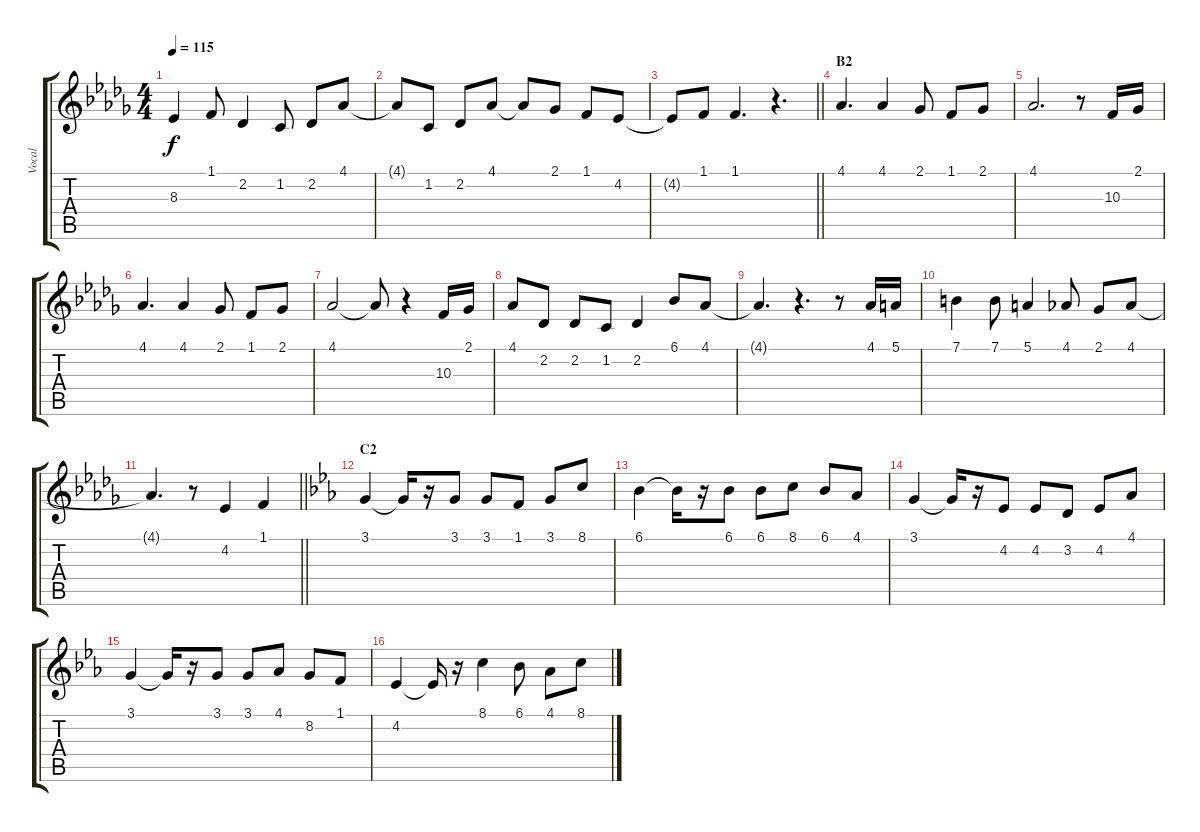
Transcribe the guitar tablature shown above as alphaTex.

\track ("Vocal" "Vocal") {instrument choiraahs}
\staff {score tabs}
\tuning (E4 B3 G3 D3 A2 E2) {hide}
\ts (4 4)
\tempo 115
\clef g2
\ks db
8.3.4{dy f} 1.1.8 2.2.4 1.2.8 2.2.8 4.1.8 |
4.1{t}.8 1.2.8 2.2.8 4.1.8 4.1{t}.8 2.1.8 1.1.8 4.2.8 |
\barLineRight lightlight
4.2{t}.8 1.1.8 1.1.4{d} r.4{d} |
\section ("" "B2")
4.1.4{d} 4.1.4 2.1.8 1.1.8 2.1.8 |
4.1.2{d} r.8 10.3.16 2.1.16 |
4.1.4{d} 4.1.4 2.1.8 1.1.8 2.1.8 |
4.1.2 4.1{t}.8 r.4 10.3.16 2.1.16 |
4.1.8 2.2.8 2.2.8 1.2.8 2.2.4 6.1.8 4.1.8 |
4.1{t}.4{d} r.4{d} r.8 4.1.16 5.1.16 |
7.1.4 7.1.8 5.1.4 4.1.8 2.1.8 4.1.8 |
\barLineRight lightlight
4.1{t}.4{d} r.8 4.2.4 1.1.4 |
\section ("" "C2")
\ks eb
3.1.4 3.1{t}.16 r.16 3.1.8 3.1.8 1.1.8 3.1.8 8.1.8 |
6.1.4 6.1{t}.16 r.16 6.1.8 6.1.8 8.1.8 6.1.8 4.1.8 |
3.1.4 3.1{t}.16 r.16 4.2.8 4.2.8 3.2.8 4.2.8 4.1.8 |
3.1.4 3.1{t}.16 r.16 3.1.8 3.1.8 4.1.8 8.2.8 1.1.8 |
4.2.4 4.2{t}.16 r.16 8.1.4 6.1.8 4.1.8 8.1.8
